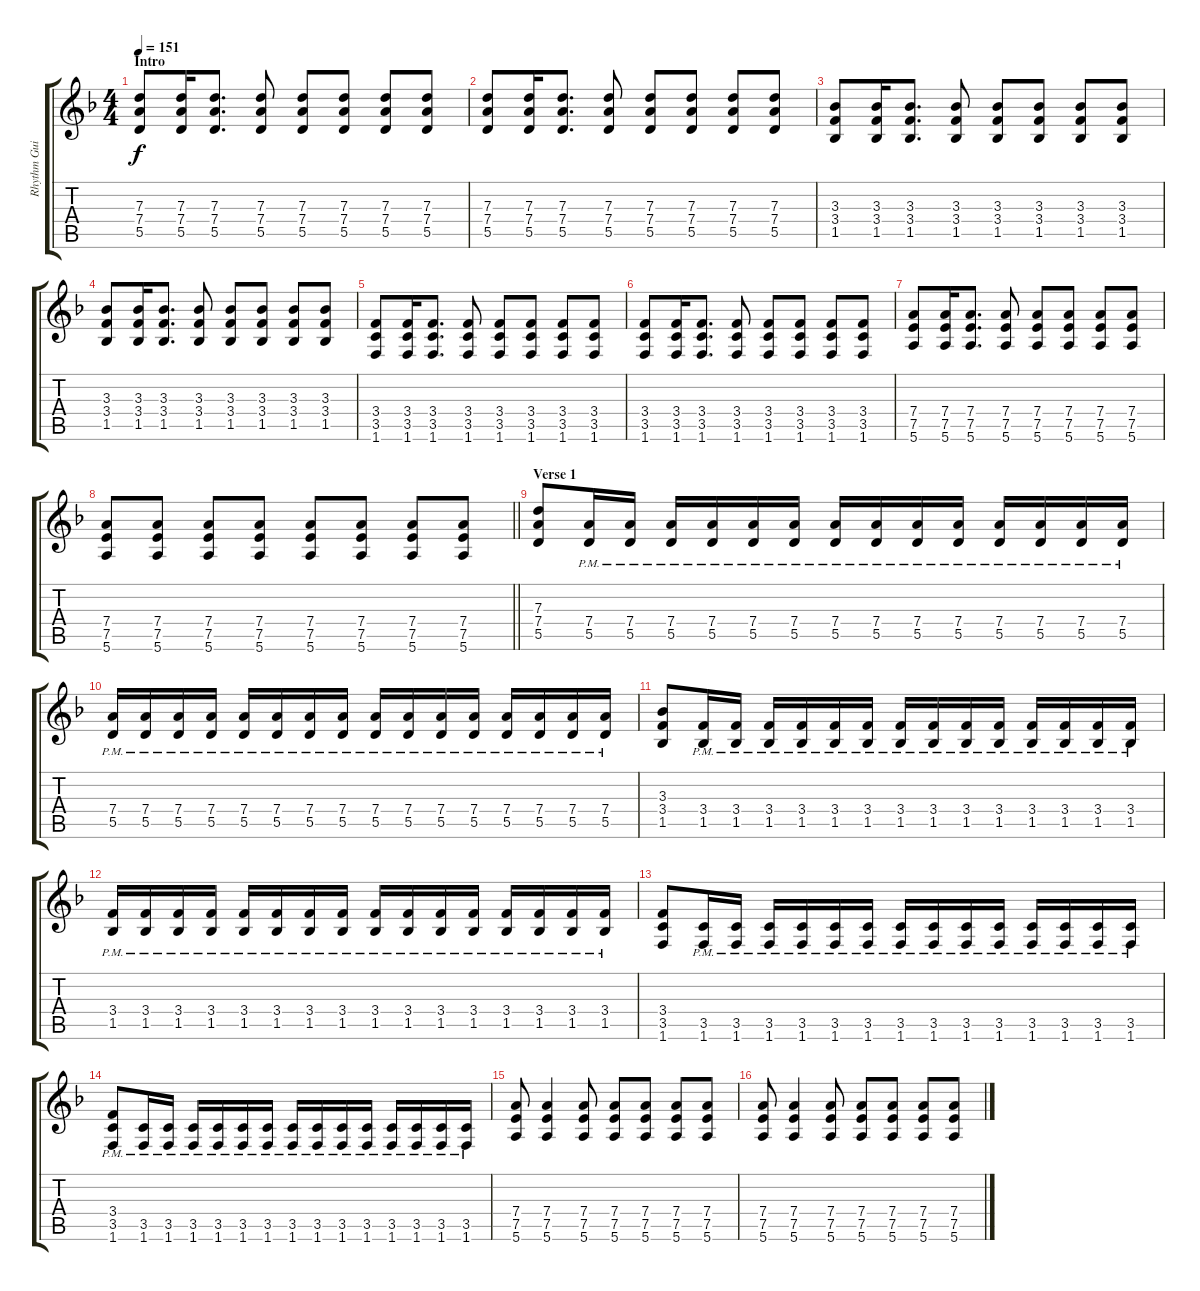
\track ("Rhythm Guitar - Brett Gurewitz" "Rhythm Gui") {instrument distortionguitar}
\staff {score tabs}
\tuning (E4 B3 G3 D3 A2 E2) {hide}
\ts (4 4)
\section ("" "Intro")
\tempo 151
\clef g2
\ks f
(7.3 7.4 5.5).8{dy f instrument distortionguitar} (7.3 7.4 5.5).16 (7.3 7.4 5.5).8{d} (7.3 7.4 5.5).8 (7.3 7.4 5.5).8 (7.3 7.4 5.5).8 (7.3 7.4 5.5).8 (7.3 7.4 5.5).8 |
(7.3 7.4 5.5).8 (7.3 7.4 5.5).16 (7.3 7.4 5.5).8{d} (7.3 7.4 5.5).8 (7.3 7.4 5.5).8 (7.3 7.4 5.5).8 (7.3 7.4 5.5).8 (7.3 7.4 5.5).8 |
(3.3 3.4 1.5).8 (3.3 3.4 1.5).16 (3.3 3.4 1.5).8{d} (3.3 3.4 1.5).8 (3.3 3.4 1.5).8 (3.3 3.4 1.5).8 (3.3 3.4 1.5).8 (3.3 3.4 1.5).8 |
(3.3 3.4 1.5).8 (3.3 3.4 1.5).16 (3.3 3.4 1.5).8{d} (3.3 3.4 1.5).8 (3.3 3.4 1.5).8 (3.3 3.4 1.5).8 (3.3 3.4 1.5).8 (3.3 3.4 1.5).8 |
(3.4 3.5 1.6).8 (3.4 3.5 1.6).16 (3.4 3.5 1.6).8{d} (3.4 3.5 1.6).8 (3.4 3.5 1.6).8 (3.4 3.5 1.6).8 (3.4 3.5 1.6).8 (3.4 3.5 1.6).8 |
(3.4 3.5 1.6).8 (3.4 3.5 1.6).16 (3.4 3.5 1.6).8{d} (3.4 3.5 1.6).8 (3.4 3.5 1.6).8 (3.4 3.5 1.6).8 (3.4 3.5 1.6).8 (3.4 3.5 1.6).8 |
(7.4 7.5 5.6).8 (7.4 7.5 5.6).16 (7.4 7.5 5.6).8{d} (7.4 7.5 5.6).8 (7.4 7.5 5.6).8 (7.4 7.5 5.6).8 (7.4 7.5 5.6).8 (7.4 7.5 5.6).8 |
\barLineRight lightlight
(7.4 7.5 5.6).8 (7.4 7.5 5.6).8 (7.4 7.5 5.6).8 (7.4 7.5 5.6).8 (7.4 7.5 5.6).8 (7.4 7.5 5.6).8 (7.4 7.5 5.6).8 (7.4 7.5 5.6).8 |
\section ("" "Verse 1")
(7.3 7.4 5.5).8 (7.4{pm} 5.5{pm}).16 (7.4{pm} 5.5{pm}).16 (7.4{pm} 5.5{pm}).16 (7.4{pm} 5.5{pm}).16 (7.4{pm} 5.5{pm}).16 (7.4{pm} 5.5{pm}).16 (7.4{pm} 5.5{pm}).16 (7.4{pm} 5.5{pm}).16 (7.4{pm} 5.5{pm}).16 (7.4{pm} 5.5{pm}).16 (7.4{pm} 5.5{pm}).16 (7.4{pm} 5.5{pm}).16 (7.4{pm} 5.5{pm}).16 (7.4{pm} 5.5{pm}).16 |
(7.4{pm} 5.5{pm}).16 (7.4{pm} 5.5{pm}).16 (7.4{pm} 5.5{pm}).16 (7.4{pm} 5.5{pm}).16 (7.4{pm} 5.5{pm}).16 (7.4{pm} 5.5{pm}).16 (7.4{pm} 5.5{pm}).16 (7.4{pm} 5.5{pm}).16 (7.4{pm} 5.5{pm}).16 (7.4{pm} 5.5{pm}).16 (7.4{pm} 5.5{pm}).16 (7.4{pm} 5.5{pm}).16 (7.4{pm} 5.5{pm}).16 (7.4{pm} 5.5{pm}).16 (7.4{pm} 5.5{pm}).16 (7.4{pm} 5.5{pm}).16 |
(3.3 3.4 1.5).8 (3.4{pm} 1.5{pm}).16 (3.4{pm} 1.5{pm}).16 (3.4{pm} 1.5{pm}).16 (3.4{pm} 1.5{pm}).16 (3.4{pm} 1.5{pm}).16 (3.4{pm} 1.5{pm}).16 (3.4{pm} 1.5{pm}).16 (3.4{pm} 1.5{pm}).16 (3.4{pm} 1.5{pm}).16 (3.4{pm} 1.5{pm}).16 (3.4{pm} 1.5{pm}).16 (3.4{pm} 1.5{pm}).16 (3.4{pm} 1.5{pm}).16 (3.4{pm} 1.5{pm}).16 |
(3.4{pm} 1.5{pm}).16 (3.4{pm} 1.5{pm}).16 (3.4{pm} 1.5{pm}).16 (3.4{pm} 1.5{pm}).16 (3.4{pm} 1.5{pm}).16 (3.4{pm} 1.5{pm}).16 (3.4{pm} 1.5{pm}).16 (3.4{pm} 1.5{pm}).16 (3.4{pm} 1.5{pm}).16 (3.4{pm} 1.5{pm}).16 (3.4{pm} 1.5{pm}).16 (3.4{pm} 1.5{pm}).16 (3.4{pm} 1.5{pm}).16 (3.4{pm} 1.5{pm}).16 (3.4{pm} 1.5{pm}).16 (3.4{pm} 1.5{pm}).16 |
(3.4 3.5 1.6).8 (3.5{pm} 1.6{pm}).16 (3.5{pm} 1.6{pm}).16 (3.5{pm} 1.6{pm}).16 (3.5{pm} 1.6{pm}).16 (3.5{pm} 1.6{pm}).16 (3.5{pm} 1.6{pm}).16 (3.5{pm} 1.6{pm}).16 (3.5{pm} 1.6{pm}).16 (3.5{pm} 1.6{pm}).16 (3.5{pm} 1.6{pm}).16 (3.5{pm} 1.6{pm}).16 (3.5{pm} 1.6{pm}).16 (3.5{pm} 1.6{pm}).16 (3.5{pm} 1.6{pm}).16 |
(3.4{pm} 3.5{pm} 1.6{pm}).8 (3.5{pm} 1.6{pm}).16 (3.5{pm} 1.6{pm}).16 (3.5{pm} 1.6{pm}).16 (3.5{pm} 1.6{pm}).16 (3.5{pm} 1.6{pm}).16 (3.5{pm} 1.6{pm}).16 (3.5{pm} 1.6{pm}).16 (3.5{pm} 1.6{pm}).16 (3.5{pm} 1.6{pm}).16 (3.5{pm} 1.6{pm}).16 (3.5{pm} 1.6{pm}).16 (3.5{pm} 1.6{pm}).16 (3.5{pm} 1.6{pm}).16 (3.5{pm} 1.6{pm}).16 |
(7.4 7.5 5.6).8 (7.4 7.5 5.6).4 (7.4 7.5 5.6).8 (7.4 7.5 5.6).8 (7.4 7.5 5.6).8 (7.4 7.5 5.6).8 (7.4 7.5 5.6).8 |
(7.4 7.5 5.6).8 (7.4 7.5 5.6).4 (7.4 7.5 5.6).8 (7.4 7.5 5.6).8 (7.4 7.5 5.6).8 (7.4 7.5 5.6).8 (7.4 7.5 5.6).8
